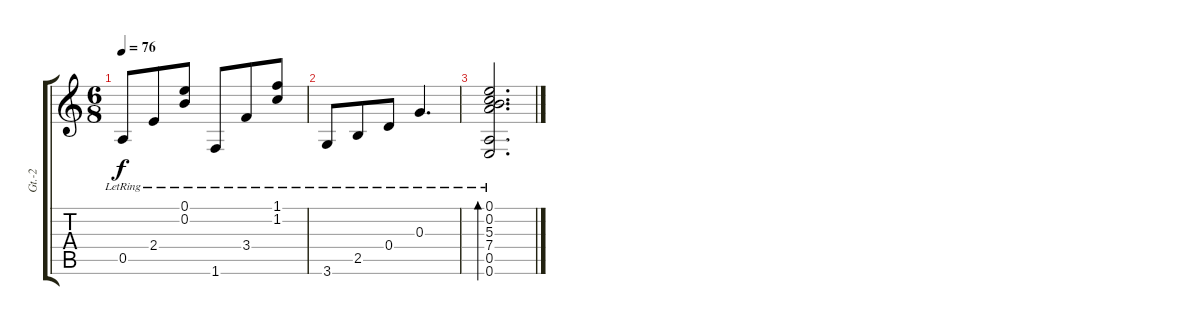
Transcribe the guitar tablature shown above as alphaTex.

\track ("Gt.-2" "Gt.-2") {instrument acousticguitarsteel}
\staff {score tabs}
\tuning (E4 B3 G3 D3 A2 E2) {hide}
\ts (6 8)
\tempo 76
\clef g2
\ks c
0.5{lr}.8{dy f} 2.4{lr}.8 (0.1{lr} 0.2).8 1.6{lr}.8 3.4{lr}.8 (1.1{lr} 1.2).8 |
3.6{lr}.8 2.5{lr}.8 0.4{lr}.8 0.3{lr}.4{d} |
(0.1{lr} 0.2{lr} 5.3{lr} 7.4{lr} 0.5{lr} 0.6{lr}).2{d bd 240}
